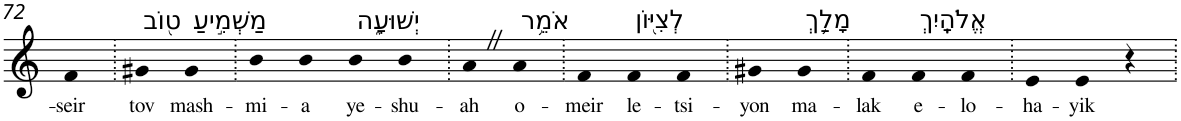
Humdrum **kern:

**kern	**text
*part1	*part1
*staff1	*staff1
*I"Piano	*
*I'Pno	*
!!LO:PB:g=z
*clefG2	*
*k[]	*
=72	=72
!	!LO:LY:b
4f	-seir
=73.	=73.
!LO:TX:a:t=ט֖וֹב	!
!	!LO:LY:b
4g#X	tov
!LO:TX:a:t=מַשְׁמִ֣יעַ	!
!	!LO:LY:b
4g#	mash-
=74.	=74.
!	!LO:LY:b
4b	-mi-
!	!LO:LY:b
4b	-a
!LO:TX:a:t=יְשׁוּעָ֑ה	!
!	!LO:LY:b
4b	ye-
!	!LO:LY:b
4b	-shu-
=75.	=75.
!	!LO:LY:b
4aZ	-ah
!LO:TX:a:t=אֹמֵ֥ר	!
!	!LO:LY:b
4a	o-
=76.	=76.
!	!LO:LY:b
4f	-meir
!LO:TX:a:t=לְצִיּ֖וֹן	!
!	!LO:LY:b
4f	le-
!	!LO:LY:b
4f	-tsi-
=77.	=77.
!	!LO:LY:b
4g#X	-yon
!LO:TX:a:t=מָלַ֥ךְ	!
!	!LO:LY:b
4g#	ma-
=78.	=78.
!	!LO:LY:b
4f	-lak
!LO:TX:a:t=אֱלֹהָֽיִךְ	!
!	!LO:LY:b
4f	e-
!	!LO:LY:b
4f	-lo-
=79.	=79.
!	!LO:LY:b
4e	-ha-
!	!LO:LY:b
4e	-yik
4r	.
=.	=.
*-	*-
